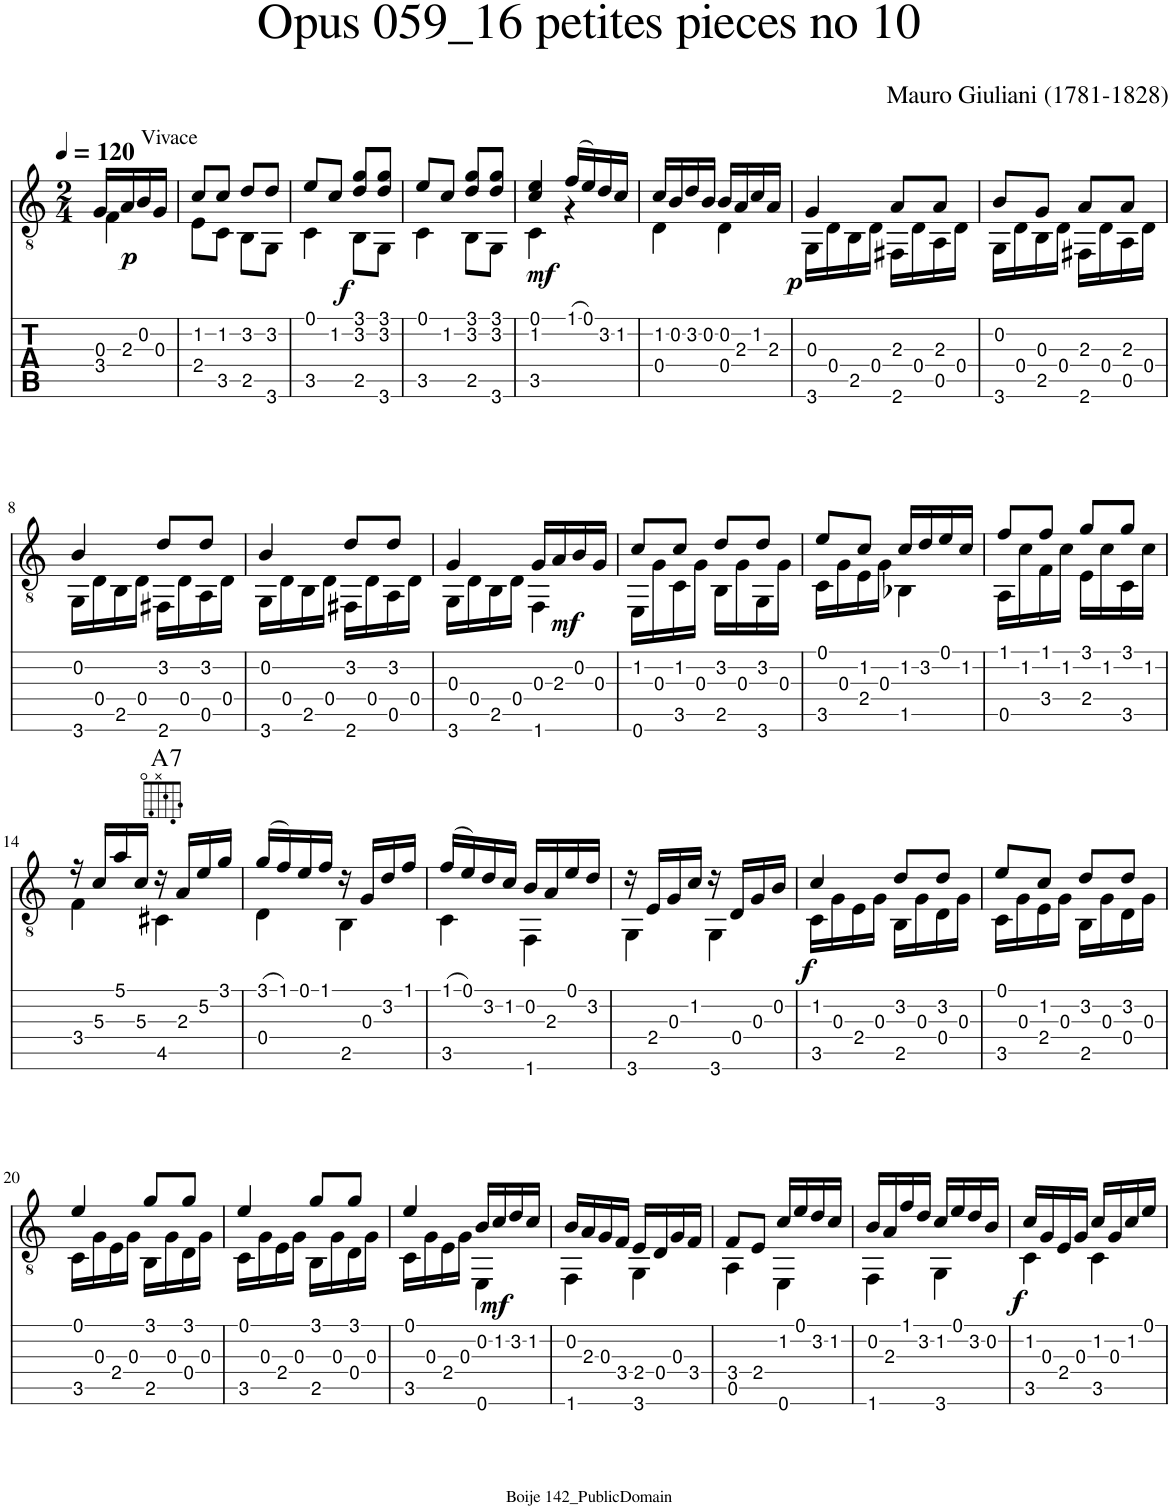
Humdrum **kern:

**kern	**kern	**dynam	**harte
*part1	*part1	*part1	*part1
*staff2	*staff1	*staff1/2	*
*I"Guitar	*	*	*
*I'Guit.	*	*	*
*stria6	*	*	*
*	*clefGv2	*	*
*k[]	*k[]	*	*
*M2/4	*M2/4	*	*
*MM120	*MM120	*	*
=	=	=	=
*^	*^	*	*
16GLL	4F	16G/LL	4F\	.	.
!	!	!	!	!LO:DY:b	!
16AJ	.	16A/	.	p	.
!	!	!LO:TX:a:t=Vivace	!	!	!
16BL	.	16B/	.	.	.
16GJJ	.	16G/JJ	.	.	.
=1	=1	=1	=1	=1	=1
8cL	8EL	8c/L	8E\L	.	.
8cJ	8CJ	8c/J	8C\J	.	.
8dL	8BBL	8d/L	8BB\L	.	.
8dJ	8GGJ	8d/J	8GG\J	.	.
=2	=2	=2	=2	=2	=2
8eL	4C	8e/L	4C\	.	.
8cJ	.	8c/J	.	.	.
!	!	!	!	!LO:DY:b	!
8d\ 8g\L	8BBL	8d/ 8g/L	8BB\L	f	.
8d\ 8g\J	8GGJ	8d/ 8g/J	8GG\J	.	.
=3	=3	=3	=3	=3	=3
8eL	4C	8e/L	4C\	.	.
8cJ	.	8c/J	.	.	.
8d\ 8g\L	8BBL	8d/ 8g/L	8BB\L	.	.
8d\ 8g\J	8GGJ	8d/ 8g/J	8GG\J	.	.
=4	=4	=4	=4	=4	=4
4c 4e	4C	4c/ 4e/	4C\	.	.
!	!	!	!	!LO:DY:b	!
16fLL	4r	(16f/LL	4r	mf	.
16eJ	.	16e/)	.	.	.
16dL	.	16d/	.	.	.
16cJJ	.	16c/JJ	.	.	.
=5	=5	=5	=5	=5	=5
16cLL	4D	16c/LL	4D\	.	.
16BJ	.	16B/	.	.	.
16dL	.	16d/	.	.	.
16BJJ	.	16B/JJ	.	.	.
16BLL	4D	16B/LL	4D\	.	.
16AJ	.	16A/	.	.	.
16cL	.	16c/	.	.	.
16AJJ	.	16A/JJ	.	.	.
=6	=6	=6	=6	=6	=6
!	!	!	!	!LO:DY:a=2	!
4G	16GGLL	4G/	16GG\LL	p	.
.	16DJ	.	16D\	.	.
.	16BBL	.	16BB\	.	.
.	16DJJ	.	16D\JJ	.	.
8AL	16FF#LL	8A/L	16FF#X\LL	.	.
.	16DJ	.	16D\	.	.
8AJ	16AAL	8A/J	16AA\	.	.
.	16DJJ	.	16D\JJ	.	.
=7	=7	=7	=7	=7	=7
8BL	16GGLL	8B/L	16GG\LL	.	.
.	16DJ	.	16D\	.	.
8GJ	16BBL	8G/J	16BB\	.	.
.	16DJJ	.	16D\JJ	.	.
8AL	16FF#LL	8A/L	16FF#X\LL	.	.
.	16DJ	.	16D\	.	.
8AJ	16AAL	8A/J	16AA\	.	.
.	16DJJ	.	16D\JJ	.	.
!!LO:LB:g=z	!!
=8	=8	=8	=8	=8	=8
4B	16GGLL	4B/	16GG\LL	.	.
.	16DJ	.	16D\	.	.
.	16BBL	.	16BB\	.	.
.	16DJJ	.	16D\JJ	.	.
8dL	16FF#LL	8d/L	16FF#X\LL	.	.
.	16DJ	.	16D\	.	.
8dJ	16AAL	8d/J	16AA\	.	.
.	16DJJ	.	16D\JJ	.	.
=9	=9	=9	=9	=9	=9
4B	16GGLL	4B/	16GG\LL	.	.
.	16DJ	.	16D\	.	.
.	16BBL	.	16BB\	.	.
.	16DJJ	.	16D\JJ	.	.
8dL	16FF#LL	8d/L	16FF#X\LL	.	.
.	16DJ	.	16D\	.	.
8dJ	16AAL	8d/J	16AA\	.	.
.	16DJJ	.	16D\JJ	.	.
=10	=10	=10	=10	=10	=10
4G	16GGLL	4G/	16GG\LL	.	.
.	16DJ	.	16D\	.	.
.	16BBL	.	16BB\	.	.
.	16DJJ	.	16D\JJ	.	.
16GLL	4FF	16G/LL	4FF\	.	.
!	!	!	!	!LO:DY:a=2	!
16AJ	.	16A/	.	mf	.
16BL	.	16B/	.	.	.
16GJJ	.	16G/JJ	.	.	.
=11	=11	=11	=11	=11	=11
8cL	16EELL	8c/L	16EE\LL	.	.
.	16GJ	.	16G\	.	.
8cJ	16CL	8c/J	16C\	.	.
.	16GJJ	.	16G\JJ	.	.
8dL	16BBLL	8d/L	16BB\LL	.	.
.	16GJ	.	16G\	.	.
8dJ	16GGL	8d/J	16GG\	.	.
.	16GJJ	.	16G\JJ	.	.
=12	=12	=12	=12	=12	=12
8eL	16CLL	8e/L	16C\LL	.	.
.	16GJ	.	16G\	.	.
8cJ	16EL	8c/J	16E\	.	.
.	16GJJ	.	16G\JJ	.	.
16cLL	4BB-	16c/LL	4BB-X\	.	.
16dJ	.	16d/	.	.	.
16eL	.	16e/	.	.	.
16cJJ	.	16c/JJ	.	.	.
=13	=13	=13	=13	=13	=13
8fL	16AALL	8f/L	16AA\LL	.	.
.	16cJ	.	16c\	.	.
8fJ	16FL	8f/J	16F\	.	.
.	16cJJ	.	16c\JJ	.	.
8gL	16ELL	8g/L	16E\LL	.	.
.	16cJ	.	16c\	.	.
8gJ	16CL	8g/J	16C\	.	.
.	16cJJ	.	16c\JJ	.	.
!!LO:LB:g=z	!!
=14	=14	=14	=14	=14	=14
16r	4F	16r	4F\	.	.
16cLL	.	16c/LL	.	.	.
16a	.	16a/	.	.	.
16cJJ	.	16c/JJ	.	.	.
!	!	!	!	!	!LO:H:kt=7
16r	4C#	16r	4C#X\	.	A:7
16ALL	.	16A/LL	.	.	.
16e	.	16e/	.	.	.
16gJJ	.	16g/JJ	.	.	.
=15	=15	=15	=15	=15	=15
16gLL	4D	(16g/LL	4D\	.	.
16fJ	.	16f/)	.	.	.
16eL	.	16e/	.	.	.
16fJJ	.	16f/JJ	.	.	.
16r	4BB	16r	4BB\	.	.
16GLL	.	16G/LL	.	.	.
16d	.	16d/	.	.	.
16fJJ	.	16f/JJ	.	.	.
=16	=16	=16	=16	=16	=16
16fLL	4C	(16f/LL	4C\	.	.
16eJ	.	16e/)	.	.	.
16dL	.	16d/	.	.	.
16cJJ	.	16c/JJ	.	.	.
16BLL	4FF	16B/LL	4FF\	.	.
16AJ	.	16A/	.	.	.
16eL	.	16e/	.	.	.
16dJJ	.	16d/JJ	.	.	.
=17	=17	=17	=17	=17	=17
16r	4GG	16r	4GG\	.	.
16ELL	.	16E/LL	.	.	.
16G	.	16G/	.	.	.
16cJJ	.	16c/JJ	.	.	.
16r	4GG	16r	4GG\	.	.
16DLL	.	16D/LL	.	.	.
16G	.	16G/	.	.	.
!	!	!	!	!LO:DY:b	!
16BJJ	.	16B/JJ	.	f	.
=18	=18	=18	=18	=18	=18
4c	16CLL	4c/	16C\LL	.	.
.	16GJ	.	16G\	.	.
.	16EL	.	16E\	.	.
.	16GJJ	.	16G\JJ	.	.
8dL	16BBLL	8d/L	16BB\LL	.	.
.	16GJ	.	16G\	.	.
8dJ	16DL	8d/J	16D\	.	.
.	16GJJ	.	16G\JJ	.	.
=19	=19	=19	=19	=19	=19
8eL	16CLL	8e/L	16C\LL	.	.
.	16GJ	.	16G\	.	.
8cJ	16EL	8c/J	16E\	.	.
.	16GJJ	.	16G\JJ	.	.
8dL	16BBLL	8d/L	16BB\LL	.	.
.	16GJ	.	16G\	.	.
8dJ	16DL	8d/J	16D\	.	.
.	16GJJ	.	16G\JJ	.	.
!!LO:LB:g=z	!!
=20	=20	=20	=20	=20	=20
4e	16CLL	4e/	16C\LL	.	.
.	16GJ	.	16G\	.	.
.	16EL	.	16E\	.	.
.	16GJJ	.	16G\JJ	.	.
8gL	16BBLL	8g/L	16BB\LL	.	.
.	16GJ	.	16G\	.	.
8gJ	16DL	8g/J	16D\	.	.
.	16GJJ	.	16G\JJ	.	.
=21	=21	=21	=21	=21	=21
4e	16CLL	4e/	16C\LL	.	.
.	16GJ	.	16G\	.	.
.	16EL	.	16E\	.	.
.	16GJJ	.	16G\JJ	.	.
8gL	16BBLL	8g/L	16BB\LL	.	.
.	16GJ	.	16G\	.	.
8gJ	16DL	8g/J	16D\	.	.
.	16GJJ	.	16G\JJ	.	.
=22	=22	=22	=22	=22	=22
4e	16CLL	4e/	16C\LL	.	.
.	16GJ	.	16G\	.	.
.	16EL	.	16E\	.	.
.	16GJJ	.	16G\JJ	.	.
16BLL	4EE	16B/LL	4EE\	.	.
!	!	!	!	!LO:DY:b	!
16cJ	.	16c/	.	mf	.
16dL	.	16d/	.	.	.
16cJJ	.	16c/JJ	.	.	.
=23	=23	=23	=23	=23	=23
16BLL	4FF	16B/LL	4FF\	.	.
16AJ	.	16A/	.	.	.
16GL	.	16G/	.	.	.
16FJJ	.	16F/JJ	.	.	.
16ELL	4GG	16E/LL	4GG\	.	.
16DJ	.	16D/	.	.	.
16GL	.	16G/	.	.	.
16FJJ	.	16F/JJ	.	.	.
=24	=24	=24	=24	=24	=24
8FL	4AA	8F/L	4AA\	.	.
8EJ	.	8E/J	.	.	.
16cLL	4EE	16c/LL	4EE\	.	.
16eJ	.	16e/	.	.	.
16dL	.	16d/	.	.	.
16cJJ	.	16c/JJ	.	.	.
=25	=25	=25	=25	=25	=25
16BLL	4FF	16B/LL	4FF\	.	.
16AJ	.	16A/	.	.	.
16fL	.	16f/	.	.	.
16dJJ	.	16d/JJ	.	.	.
16cLL	4GG	16c/LL	4GG\	.	.
16eJ	.	16e/	.	.	.
16dL	.	16d/	.	.	.
16BJJ	.	16B/JJ	.	.	.
=26	=26	=26	=26	=26	=26
!	!	!	!	!LO:DY:b	!
16cLL	4C	16c/LL	4C\	f	.
16GJ	.	16G/	.	.	.
16EL	.	16E/	.	.	.
16GJJ	.	16G/JJ	.	.	.
16cLL	4C	16c/LL	4C\	.	.
16GJ	.	16G/	.	.	.
16cL	.	16c/	.	.	.
16eJJ	.	16e/JJ	.	.	.
*v	*v	*	*	*	*
*	*v	*v	*	*
=	=	=	=
*-	*-	*-	*-
